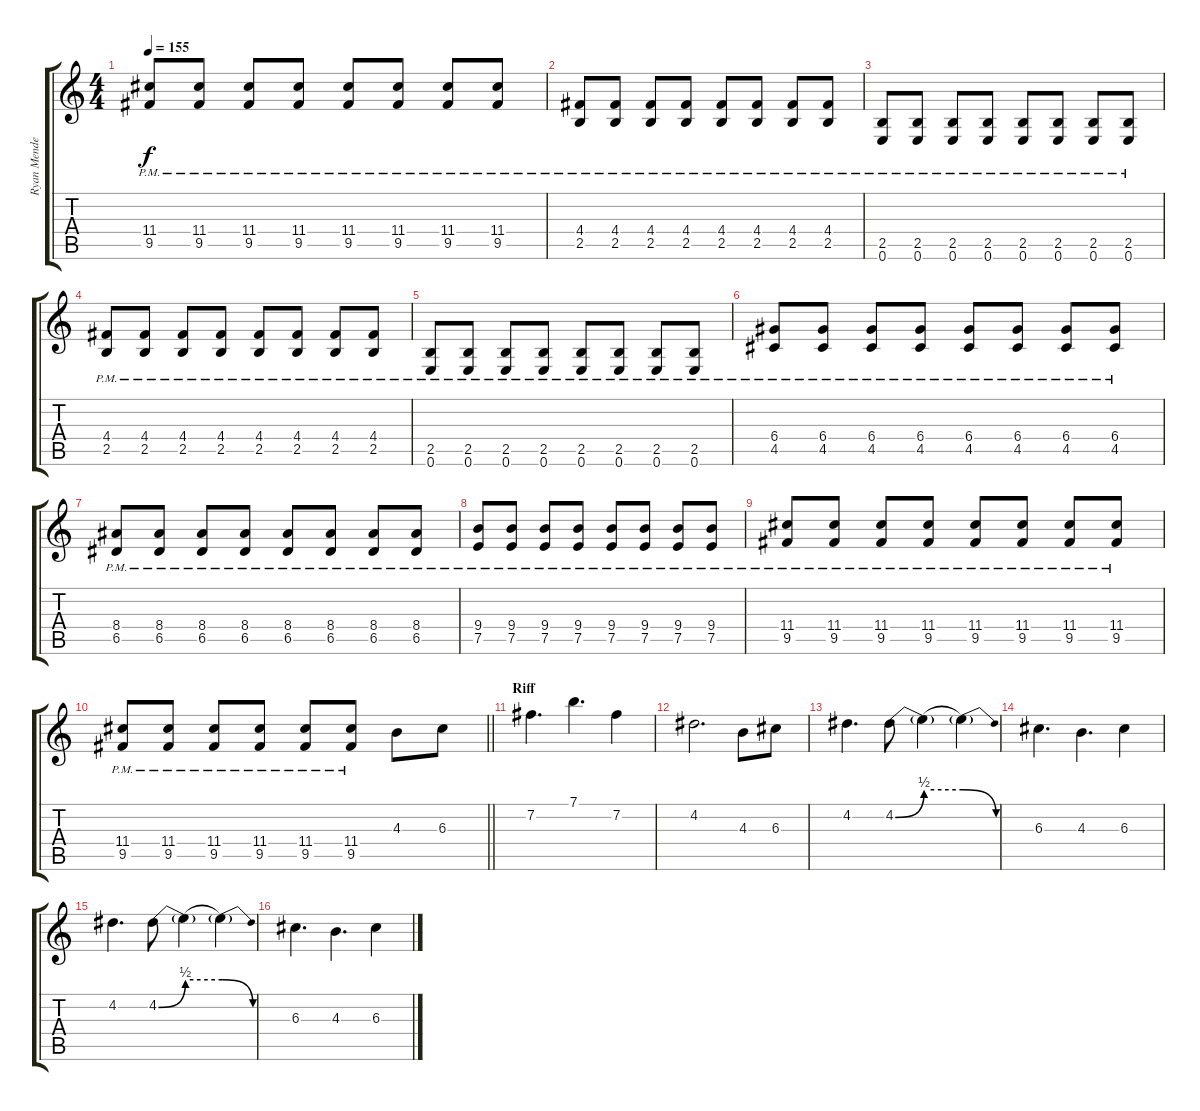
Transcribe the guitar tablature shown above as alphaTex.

\track ("Ryan Mendez - Lead Guitar" "Ryan Mende") {instrument acousticguitarsteel}
\staff {score tabs}
\tuning (E4 B3 G3 D3 A2 E2) {hide}
\ts (4 4)
\tempo 155
\clef g2
\ks c
(11.4{pm} 9.5{pm}).8{dy f} (11.4{pm} 9.5{pm}).8 (11.4{pm} 9.5{pm}).8 (11.4{pm} 9.5{pm}).8 (11.4{pm} 9.5{pm}).8 (11.4{pm} 9.5{pm}).8 (11.4{pm} 9.5{pm}).8 (11.4{pm} 9.5{pm}).8 |
(4.4{pm} 2.5{pm}).8 (4.4{pm} 2.5{pm}).8 (4.4{pm} 2.5{pm}).8 (4.4{pm} 2.5{pm}).8 (4.4{pm} 2.5{pm}).8 (4.4{pm} 2.5{pm}).8 (4.4{pm} 2.5{pm}).8 (4.4{pm} 2.5{pm}).8 |
(2.5{pm} 0.6{pm}).8 (2.5{pm} 0.6{pm}).8 (2.5{pm} 0.6{pm}).8 (2.5{pm} 0.6{pm}).8 (2.5{pm} 0.6{pm}).8 (2.5{pm} 0.6{pm}).8 (2.5{pm} 0.6{pm}).8 (2.5{pm} 0.6{pm}).8 |
(4.4{pm} 2.5{pm}).8 (4.4{pm} 2.5{pm}).8 (4.4{pm} 2.5{pm}).8 (4.4{pm} 2.5{pm}).8 (4.4{pm} 2.5{pm}).8 (4.4{pm} 2.5{pm}).8 (4.4{pm} 2.5{pm}).8 (4.4{pm} 2.5{pm}).8 |
(2.5{pm} 0.6{pm}).8 (2.5{pm} 0.6{pm}).8 (2.5{pm} 0.6{pm}).8 (2.5{pm} 0.6{pm}).8 (2.5{pm} 0.6{pm}).8 (2.5{pm} 0.6{pm}).8 (2.5{pm} 0.6{pm}).8 (2.5{pm} 0.6{pm}).8 |
(6.4{pm} 4.5{pm}).8 (6.4{pm} 4.5{pm}).8 (6.4{pm} 4.5{pm}).8 (6.4{pm} 4.5{pm}).8 (6.4{pm} 4.5{pm}).8 (6.4{pm} 4.5{pm}).8 (6.4{pm} 4.5{pm}).8 (6.4{pm} 4.5{pm}).8 |
(8.4{pm} 6.5{pm}).8 (8.4{pm} 6.5{pm}).8 (8.4{pm} 6.5{pm}).8 (8.4{pm} 6.5{pm}).8 (8.4{pm} 6.5{pm}).8 (8.4{pm} 6.5{pm}).8 (8.4{pm} 6.5{pm}).8 (8.4{pm} 6.5{pm}).8 |
(9.4{pm} 7.5{pm}).8 (9.4{pm} 7.5{pm}).8 (9.4{pm} 7.5{pm}).8 (9.4{pm} 7.5{pm}).8 (9.4{pm} 7.5{pm}).8 (9.4{pm} 7.5{pm}).8 (9.4{pm} 7.5{pm}).8 (9.4{pm} 7.5{pm}).8 |
(11.4{pm} 9.5{pm}).8 (11.4{pm} 9.5{pm}).8 (11.4{pm} 9.5{pm}).8 (11.4{pm} 9.5{pm}).8 (11.4{pm} 9.5{pm}).8 (11.4{pm} 9.5{pm}).8 (11.4{pm} 9.5{pm}).8 (11.4{pm} 9.5{pm}).8 |
\barLineRight lightlight
(11.4{pm} 9.5{pm}).8 (11.4{pm} 9.5{pm}).8 (11.4{pm} 9.5{pm}).8 (11.4{pm} 9.5{pm}).8 (11.4{pm} 9.5{pm}).8 (11.4{pm} 9.5{pm}).8 4.3.8 6.3.8 |
\section ("" "Riff")
7.2.4{d} 7.1.4{d} 7.2.4 |
4.2.2{d} 4.3.8 6.3.8 |
4.2.4{d} 4.2{be (bend 0 0 60 2)}.8 4.2{be (hold 0 2 60 2) t}.4 4.2{be (release 0 2 60 0) t}.4 |
6.3.4{d} 4.3.4{d} 6.3.4 |
4.2.4{d} 4.2{be (bend 0 0 60 2)}.8 4.2{be (hold 0 2 60 2) t}.4 4.2{be (release 0 2 60 0) t}.4 |
6.3.4{d} 4.3.4{d} 6.3.4
